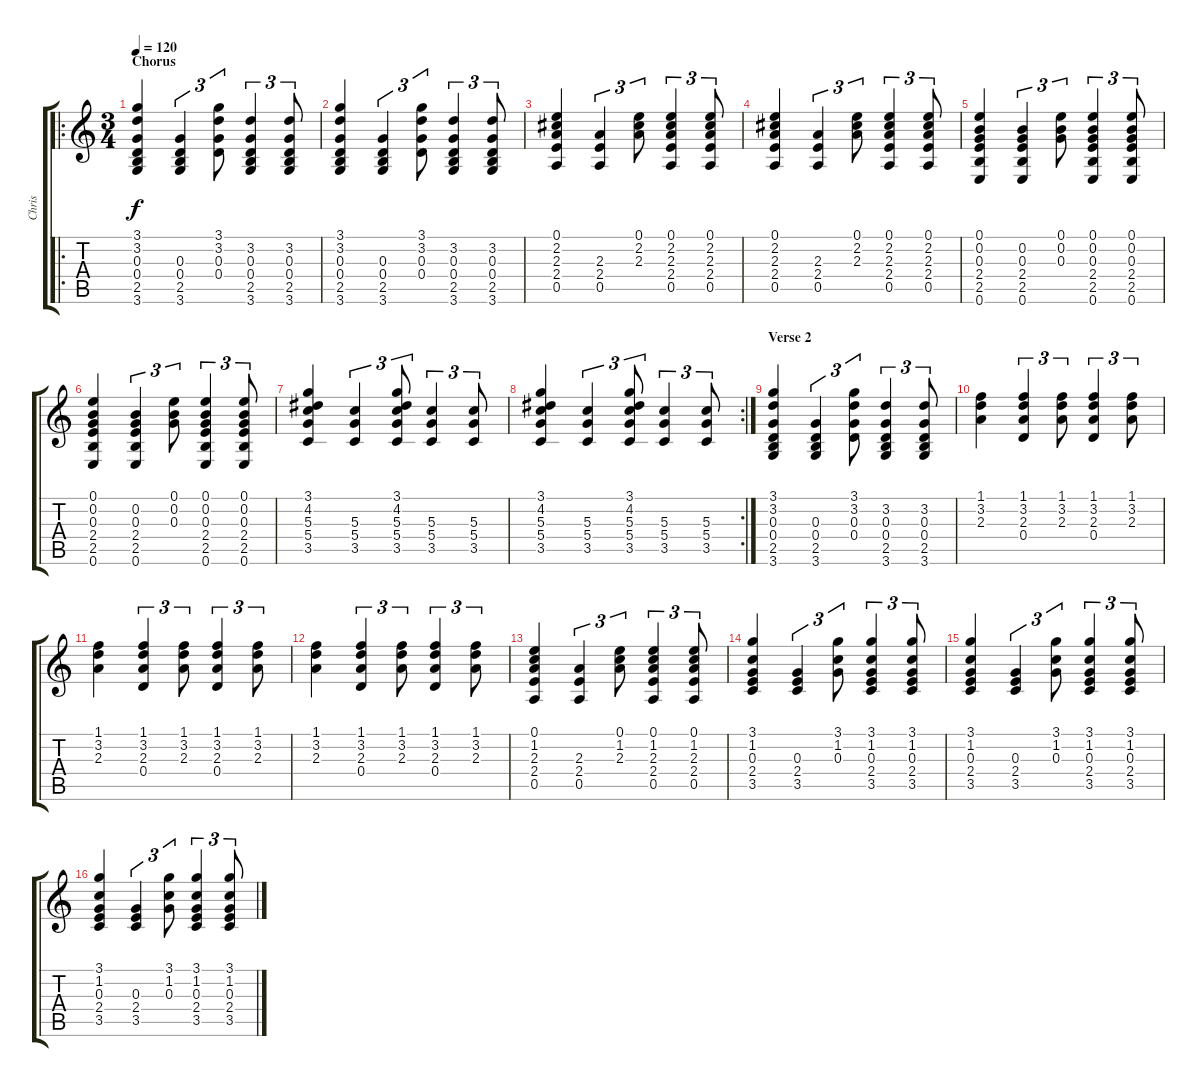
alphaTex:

\track ("Chris" "Chris") {instrument acousticguitarsteel}
\staff {score tabs}
\tuning (E4 B3 G3 D3 A2 E2) {hide}
\ro
\ts (3 4)
\section ("" "Chorus")
\tempo 120
\clef g2
\ks c
(3.1 3.2 0.3 0.4 2.5 3.6).4{dy f} (0.3 0.4 2.5 3.6).4{tu (3 2)} (3.1 3.2 0.3 0.4).8{tu (3 2)} (3.2 0.3 0.4 2.5 3.6).4{tu (3 2)} (3.2 0.3 0.4 2.5 3.6).8{tu (3 2)} |
(3.1 3.2 0.3 0.4 2.5 3.6).4 (0.3 0.4 2.5 3.6).4{tu (3 2)} (3.1 3.2 0.3 0.4).8{tu (3 2)} (3.2 0.3 0.4 2.5 3.6).4{tu (3 2)} (3.2 0.3 0.4 2.5 3.6).8{tu (3 2)} |
(0.1 2.2 2.3 2.4 0.5).4 (2.3 2.4 0.5).4{tu (3 2)} (0.1 2.2 2.3).8{tu (3 2)} (0.1 2.2 2.3 2.4 0.5).4{tu (3 2)} (0.1 2.2 2.3 2.4 0.5).8{tu (3 2)} |
(0.1 2.2 2.3 2.4 0.5).4 (2.3 2.4 0.5).4{tu (3 2)} (0.1 2.2 2.3).8{tu (3 2)} (0.1 2.2 2.3 2.4 0.5).4{tu (3 2)} (0.1 2.2 2.3 2.4 0.5).8{tu (3 2)} |
(0.1 0.2 0.3 2.4 2.5 0.6).4 (0.2 0.3 2.4 2.5 0.6).4{tu (3 2)} (0.1 0.2 0.3).8{tu (3 2)} (0.1 0.2 0.3 2.4 2.5 0.6).4{tu (3 2)} (0.1 0.2 0.3 2.4 2.5 0.6).8{tu (3 2)} |
(0.1 0.2 0.3 2.4 2.5 0.6).4 (0.2 0.3 2.4 2.5 0.6).4{tu (3 2)} (0.1 0.2 0.3).8{tu (3 2)} (0.1 0.2 0.3 2.4 2.5 0.6).4{tu (3 2)} (0.1 0.2 0.3 2.4 2.5 0.6).8{tu (3 2)} |
(3.1 4.2 5.3 5.4 3.5).4 (5.3 5.4 3.5).4{tu (3 2)} (3.1 4.2 5.3 5.4 3.5).8{tu (3 2)} (5.3 5.4 3.5).4{tu (3 2)} (5.3 5.4 3.5).8{tu (3 2)} |
\rc 2
(3.1 4.2 5.3 5.4 3.5).4 (5.3 5.4 3.5).4{tu (3 2)} (3.1 4.2 5.3 5.4 3.5).8{tu (3 2)} (5.3 5.4 3.5).4{tu (3 2)} (5.3 5.4 3.5).8{tu (3 2)} |
\section ("" "Verse 2")
(3.1 3.2 0.3 0.4 2.5 3.6).4 (0.3 0.4 2.5 3.6).4{tu (3 2)} (3.1 3.2 0.3 0.4).8{tu (3 2)} (3.2 0.3 0.4 2.5 3.6).4{tu (3 2)} (3.2 0.3 0.4 2.5 3.6).8{tu (3 2)} |
(1.1 3.2 2.3).4 (1.1 3.2 2.3 0.4).4{tu (3 2)} (1.1 3.2 2.3).8{tu (3 2)} (1.1 3.2 2.3 0.4).4{tu (3 2)} (1.1 3.2 2.3).8{tu (3 2)} |
(1.1 3.2 2.3).4 (1.1 3.2 2.3 0.4).4{tu (3 2)} (1.1 3.2 2.3).8{tu (3 2)} (1.1 3.2 2.3 0.4).4{tu (3 2)} (1.1 3.2 2.3).8{tu (3 2)} |
(1.1 3.2 2.3).4 (1.1 3.2 2.3 0.4).4{tu (3 2)} (1.1 3.2 2.3).8{tu (3 2)} (1.1 3.2 2.3 0.4).4{tu (3 2)} (1.1 3.2 2.3).8{tu (3 2)} |
(0.1 1.2 2.3 2.4 0.5).4 (2.3 2.4 0.5).4{tu (3 2)} (0.1 1.2 2.3).8{tu (3 2)} (0.1 1.2 2.3 2.4 0.5).4{tu (3 2)} (0.1 1.2 2.3 2.4 0.5).8{tu (3 2)} |
(3.1 1.2 0.3 2.4 3.5).4 (0.3 2.4 3.5).4{tu (3 2)} (3.1 1.2 0.3).8{tu (3 2)} (3.1 1.2 0.3 2.4 3.5).4{tu (3 2)} (3.1 1.2 0.3 2.4 3.5).8{tu (3 2)} |
(3.1 1.2 0.3 2.4 3.5).4 (0.3 2.4 3.5).4{tu (3 2)} (3.1 1.2 0.3).8{tu (3 2)} (3.1 1.2 0.3 2.4 3.5).4{tu (3 2)} (3.1 1.2 0.3 2.4 3.5).8{tu (3 2)} |
(3.1 1.2 0.3 2.4 3.5).4 (0.3 2.4 3.5).4{tu (3 2)} (3.1 1.2 0.3).8{tu (3 2)} (3.1 1.2 0.3 2.4 3.5).4{tu (3 2)} (3.1 1.2 0.3 2.4 3.5).8{tu (3 2)}
